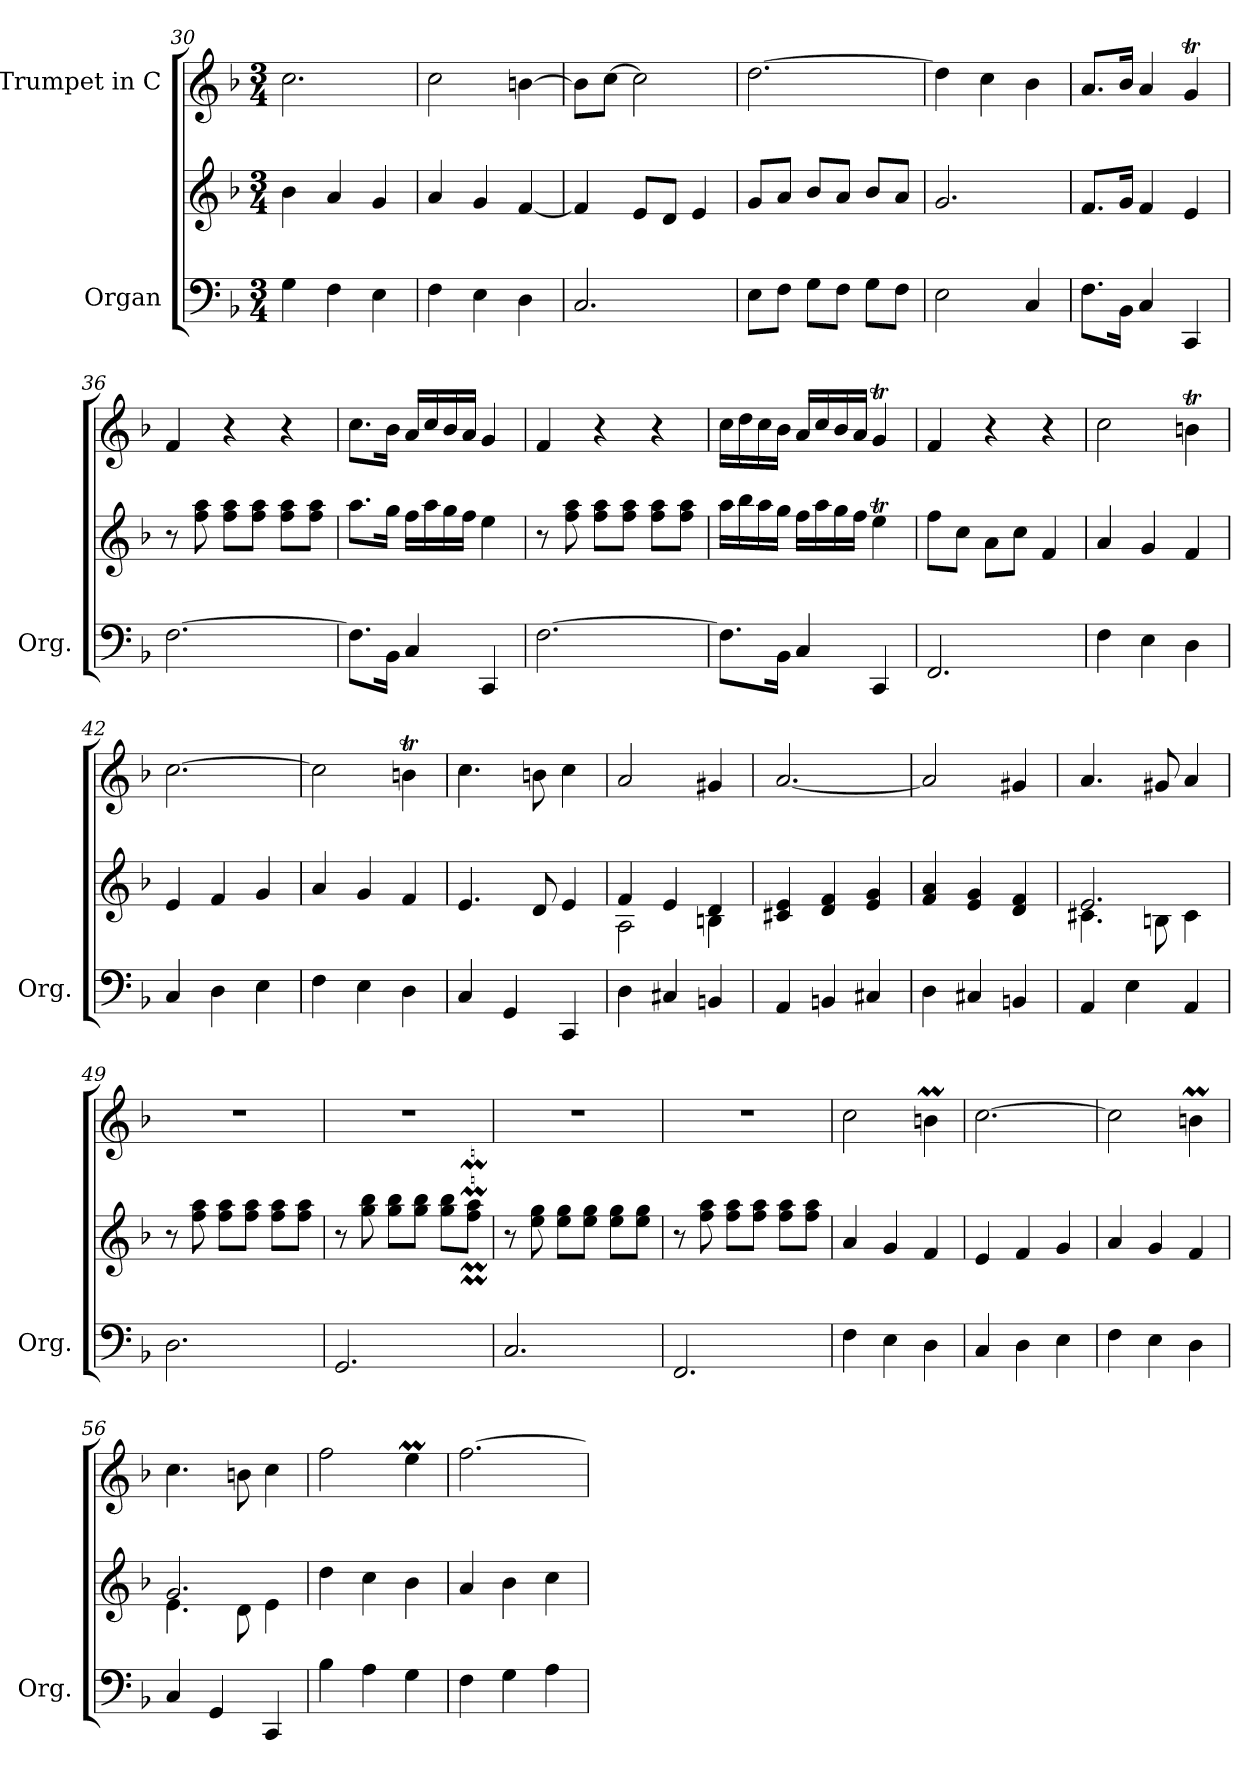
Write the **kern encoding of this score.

**kern	**kern	**kern
*part2	*part2	*part1
*staff3	*staff2	*staff1
*I"Organ	*	*I"Trumpet in C
*I'Org.	*	*
*clefF4	*clefG2	*clefG2
*k[b-]	*k[b-]	*k[b-]
*F:	*F:	*F:
*M3/4	*M3/4	*M3/4
=30	=30	=30
4G\	4b-\	2.cc\
4F\	4a/	.
4E\	4g/	.
=31	=31	=31
4F\	4a/	2cc\
4E\	4g/	.
4D\	[4f/	[4bn\
=32	=32	=32
2.C/	4f/]	8b\L]
.	.	[8cc\J
.	8e/L	2cc\]
.	8d/J	.
.	4e/	.
=33	=33	=33
8E\L	8g/L	[2.dd\
8F\J	8a/J	.
8G\L	8b-/L	.
8F\J	8a/J	.
8G\L	8b-/L	.
8F\J	8a/J	.
=34	=34	=34
2E\	2.g/	4dd\]
.	.	4cc\
4C/	.	4b-\
=35	=35	=35
8.F\L	8.f/L	8.a/L
16BB-\Jk	16g/Jk	16b-/Jk
4C/	4f/	4a/
4CC/	4e/	4gT/
!!LO:LB:g=z
=36	=36	=36
[2.F\	8r	4f/
.	8ff\ 8aa\	.
.	8ff\ 8aa\L	4r
.	8ff\ 8aa\J	.
.	8ff\ 8aa\L	4r
.	8ff\ 8aa\J	.
=37	=37	=37
8.F\L]	8.aa\L	8.cc\L
16BB-\Jk	16gg\Jk	16b-\Jk
4C/	16ff\LL	16a/LL
.	16aa\	16cc/
.	16gg\	16b-/
.	16ff\JJ	16a/JJ
4CC/	4ee\	4g/
=38	=38	=38
[2.F\	8r	4f/
.	8ff\ 8aa\	.
.	8ff\ 8aa\L	4r
.	8ff\ 8aa\J	.
.	8ff\ 8aa\L	4r
.	8ff\ 8aa\J	.
=39	=39	=39
8.F\L]	16aa\LL	16cc\LL
.	16bb-\	16dd\
.	16aa\	16cc\
16BB-\Jk	16gg\JJ	16b-\JJ
4C/	16ff\LL	16a/LL
.	16aa\	16cc/
.	16gg\	16b-/
.	16ff\JJ	16a/JJ
4CC/	4eet\	4gT/
=40	=40	=40
2.FF/	8ff\L	4f/
.	8cc\J	.
.	8a\L	4r
.	8cc\J	.
.	4f/	4r
=41	=41	=41
4F\	4a/	2cc\
4E\	4g/	.
4D\	4f/	4bnt\
!!LO:LB:g=z
=42	=42	=42
4C/	4e/	[2.cc\
4D\	4f/	.
4E\	4g/	.
=43	=43	=43
4F\	4a/	2cc\]
4E\	4g/	.
4D\	4f/	4bnt\
=44	=44	=44
4C/	4.e/	4.cc\
4GG/	.	.
.	8d/	8bn\
4CC/	4e/	4cc\
=45	=45	=45
*	*^	*
4D\	4f/	2A\	2a/
4C#X/	4e/	.	.
4BBn/	4d/	4Bn\	4g#X/
*	*v	*v	*
=46	=46	=46
4AA/	4c#X/ 4e/	[2.a/
4BBn/	4d/ 4f/	.
4C#X/	4e/ 4g/	.
=47	=47	=47
4D\	4f/ 4a/	2a/]
4C#X/	4e/ 4g/	.
4BBn/	4d/ 4f/	4g#X/
=48	=48	=48
*	*^	*
4AA/	2.e/	4.c#X\	4.a/
4E\	.	.	.
.	.	8Bn\	8g#X/
4AA/	.	4c#\	4a/
*	*v	*v	*
!!LO:LB:g=z
=49	=49	=49
2.D\	8r	2.r
.	8ff\ 8aa\	.
.	8ff\ 8aa\L	.
.	8ff\ 8aa\J	.
.	8ff\ 8aa\L	.
.	8ff\ 8aa\J	.
=50	=50	=50
2.GG/	8r	2.r
.	8gg\ 8bb-\	.
.	8gg\ 8bb-\L	.
.	8gg\ 8bb-\J	.
.	8gg\ 8bb-\L	.
.	8ff\M 8aa\MJ	.
=51	=51	=51
2.C/	8r	2.r
.	8ee\ 8gg\	.
.	8ee\ 8gg\L	.
.	8ee\ 8gg\J	.
.	8ee\ 8gg\L	.
.	8ee\ 8gg\J	.
=52	=52	=52
2.FF/	8r	2.r
.	8ff\ 8aa\	.
.	8ff\ 8aa\L	.
.	8ff\ 8aa\J	.
.	8ff\ 8aa\L	.
.	8ff\ 8aa\J	.
=53	=53	=53
4F\	4a/	2cc\
4E\	4g/	.
4D\	4f/	4bnm\
=54	=54	=54
4C/	4e/	[2.cc\
4D\	4f/	.
4E\	4g/	.
=55	=55	=55
4F\	4a/	2cc\]
4E\	4g/	.
4D\	4f/	4bnm\
!!LO:PB:g=z
=56	=56	=56
*	*^	*
4C/	2.g/	4.e\	4.cc\
4GG/	.	.	.
.	.	8d\	8bn\
4CC/	.	4e\	4cc\
*	*v	*v	*
=57	=57	=57
4B-\	4dd\	2ff\
4A\	4cc\	.
4G\	4b-\	4eem\
=58	=58	=58
4F\	4a/	[2.ff\
4G\	4b-\	.
4A\	4cc\	.
=	=	=
*-	*-	*-
